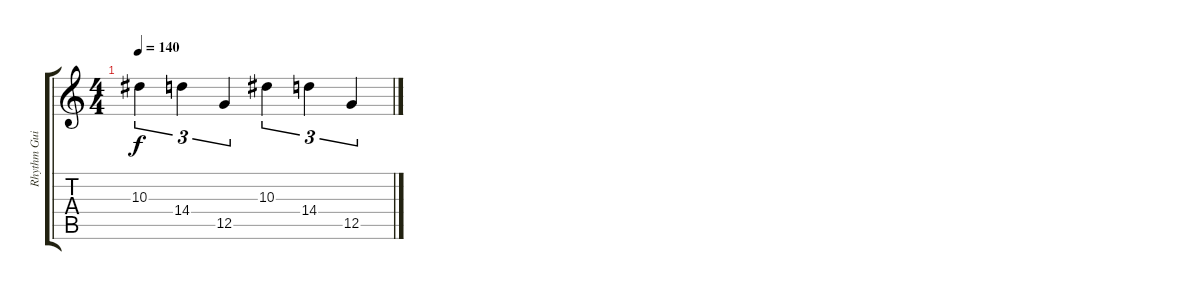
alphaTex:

\track ("Rhythm Guitar" "Rhythm Gui") {instrument distortionguitar}
\staff {score tabs}
\tuning (D4 A3 F3 C3 G2 C2) {hide}
\ts (4 4)
\tempo 140
\clef g2
\ks c
10.3.4{tu (3 2) dy f} 14.4.4{tu (3 2)} 12.5.4{tu (3 2)} 10.3.4{tu (3 2)} 14.4.4{tu (3 2)} 12.5.4{tu (3 2)}
